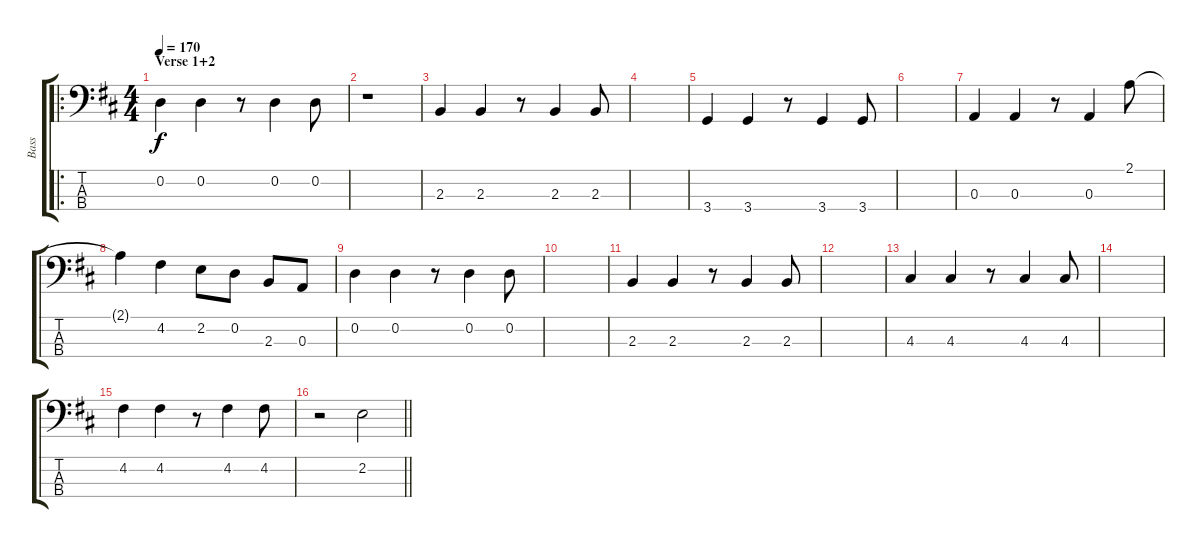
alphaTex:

\track ("Bass" "Bass") {instrument electricbassfinger}
\staff {score tabs}
\tuning (G2 D2 A1 E1) {hide}
\ro
\ts (4 4)
\section ("" "Verse 1+2")
\tempo 170
\clef f4
\ks d
0.2.4{dy f} 0.2.4 r.8 0.2.4 0.2.8 |
r.1 |
2.3.4 2.3.4 r.8 2.3.4 2.3.8 |
|
3.4.4 3.4.4 r.8 3.4.4 3.4.8 |
|
0.3.4 0.3.4 r.8 0.3.4 2.1.8 |
2.1{t}.4 4.2.4 2.2.8 0.2.8 2.3.8 0.3.8 |
0.2.4 0.2.4 r.8 0.2.4 0.2.8 |
|
2.3.4 2.3.4 r.8 2.3.4 2.3.8 |
|
4.3.4 4.3.4 r.8 4.3.4 4.3.8 |
|
4.2.4 4.2.4 r.8 4.2.4 4.2.8 |
\barLineRight lightlight
r.2 2.2.2
